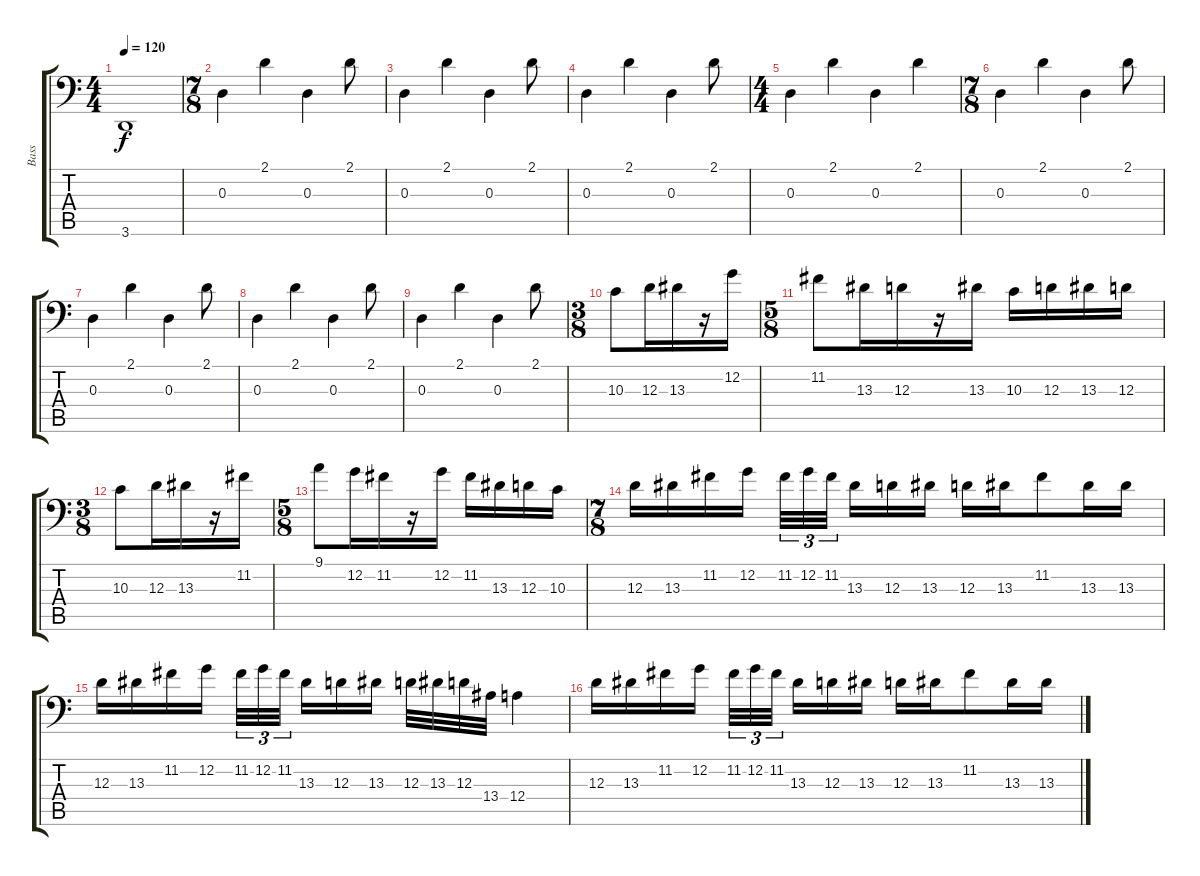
\track ("Bass" "Bass") {instrument electricbassfinger}
\staff {score tabs}
\tuning (C3 G2 D2 A1 E1 B0) {hide}
\ts (4 4)
\tempo 120
\clef f4
\ks c
3.6.1{dy f} |
\ts (7 8)
0.3.4 2.1.4 0.3.4 2.1.8 |
0.3.4 2.1.4 0.3.4 2.1.8 |
0.3.4 2.1.4 0.3.4 2.1.8 |
\ts (4 4)
0.3.4 2.1.4 0.3.4 2.1.4 |
\ts (7 8)
0.3.4 2.1.4 0.3.4 2.1.8 |
0.3.4 2.1.4 0.3.4 2.1.8 |
0.3.4 2.1.4 0.3.4 2.1.8 |
0.3.4 2.1.4 0.3.4 2.1.8 |
\ts (3 8)
10.3.8 12.3.16 13.3.16 r.16 12.2.16 |
\ts (5 8)
11.2.8 13.3.16 12.3.16 r.16 13.3.16 10.3.16 12.3.16 13.3.16 12.3.16 |
\ts (3 8)
10.3.8 12.3.16 13.3.16 r.16 11.2.16 |
\ts (5 8)
9.1.8 12.2.16 11.2.16 r.16 12.2.16 11.2.16 13.3.16 12.3.16 10.3.16 |
\ts (7 8)
12.3.16 13.3.16 11.2.16 12.2.16 11.2.32{tu (3 2)} 12.2.32{tu (3 2)} 11.2.32{tu (3 2)} 13.3.16 12.3.16 13.3.16 12.3.16 13.3.16 11.2.8 13.3.16 13.3.16 |
12.3.16 13.3.16 11.2.16 12.2.16 11.2.32{tu (3 2)} 12.2.32{tu (3 2)} 11.2.32{tu (3 2)} 13.3.16 12.3.16 13.3.16 12.3.32 13.3.32 12.3.32 13.4.32 12.4.4 |
12.3.16 13.3.16 11.2.16 12.2.16 11.2.32{tu (3 2)} 12.2.32{tu (3 2)} 11.2.32{tu (3 2)} 13.3.16 12.3.16 13.3.16 12.3.16 13.3.16 11.2.8 13.3.16 13.3.16
